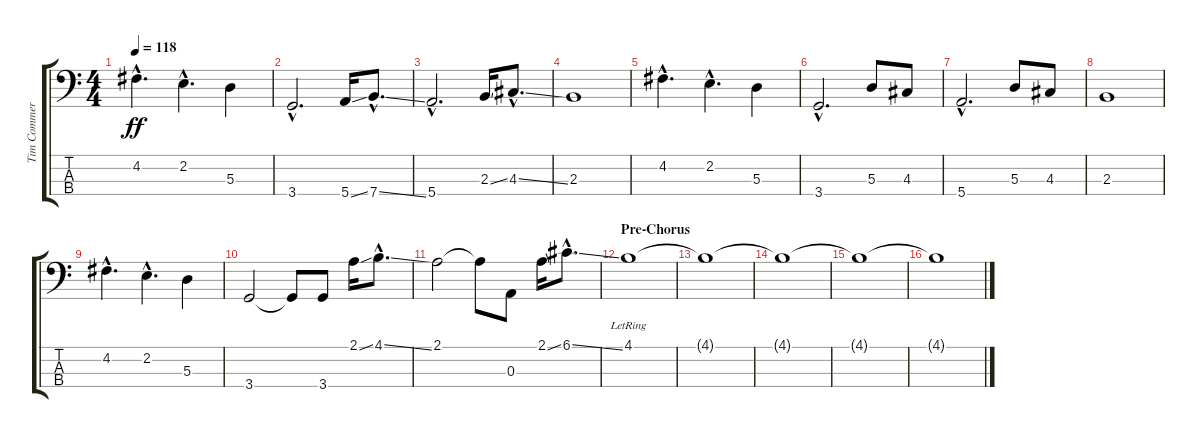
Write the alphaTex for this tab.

\track ("Tim Commerford - Bass" "Tim Commer") {instrument electricbassfinger}
\staff {score tabs}
\tuning (G2 D2 A1 E1) {hide}
\ts (4 4)
\tempo 118
\clef f4
\ks c
4.2{hac}.4{d dy ff} 2.2{hac}.4{d} 5.3.4 |
3.4{hac}.2{d} 5.4{ss}.16 7.4{ss hac}.8{d} |
5.4{hac}.2{d} 2.3{ss}.16 4.3{ss hac}.8{d} |
2.3.1 |
4.2{hac}.4{d} 2.2{hac}.4{d} 5.3.4 |
3.4{hac}.2{d} 5.3.8 4.3.8 |
5.4{hac}.2{d} 5.3.8 4.3.8 |
2.3.1 |
4.2{hac}.4{d} 2.2{hac}.4{d} 5.3.4 |
3.4.2 3.4{t}.8 3.4.8 2.1{ss}.16 4.1{ss hac}.8{d} |
2.1.2 2.1{t}.8 0.3.8 2.1{ss}.16 6.1{ss hac}.8{d} |
\section ("" "Pre-Chorus")
4.1{lr}.1 |
4.1{t}.1 |
4.1{t}.1 |
4.1{t}.1 |
4.1{t}.1
